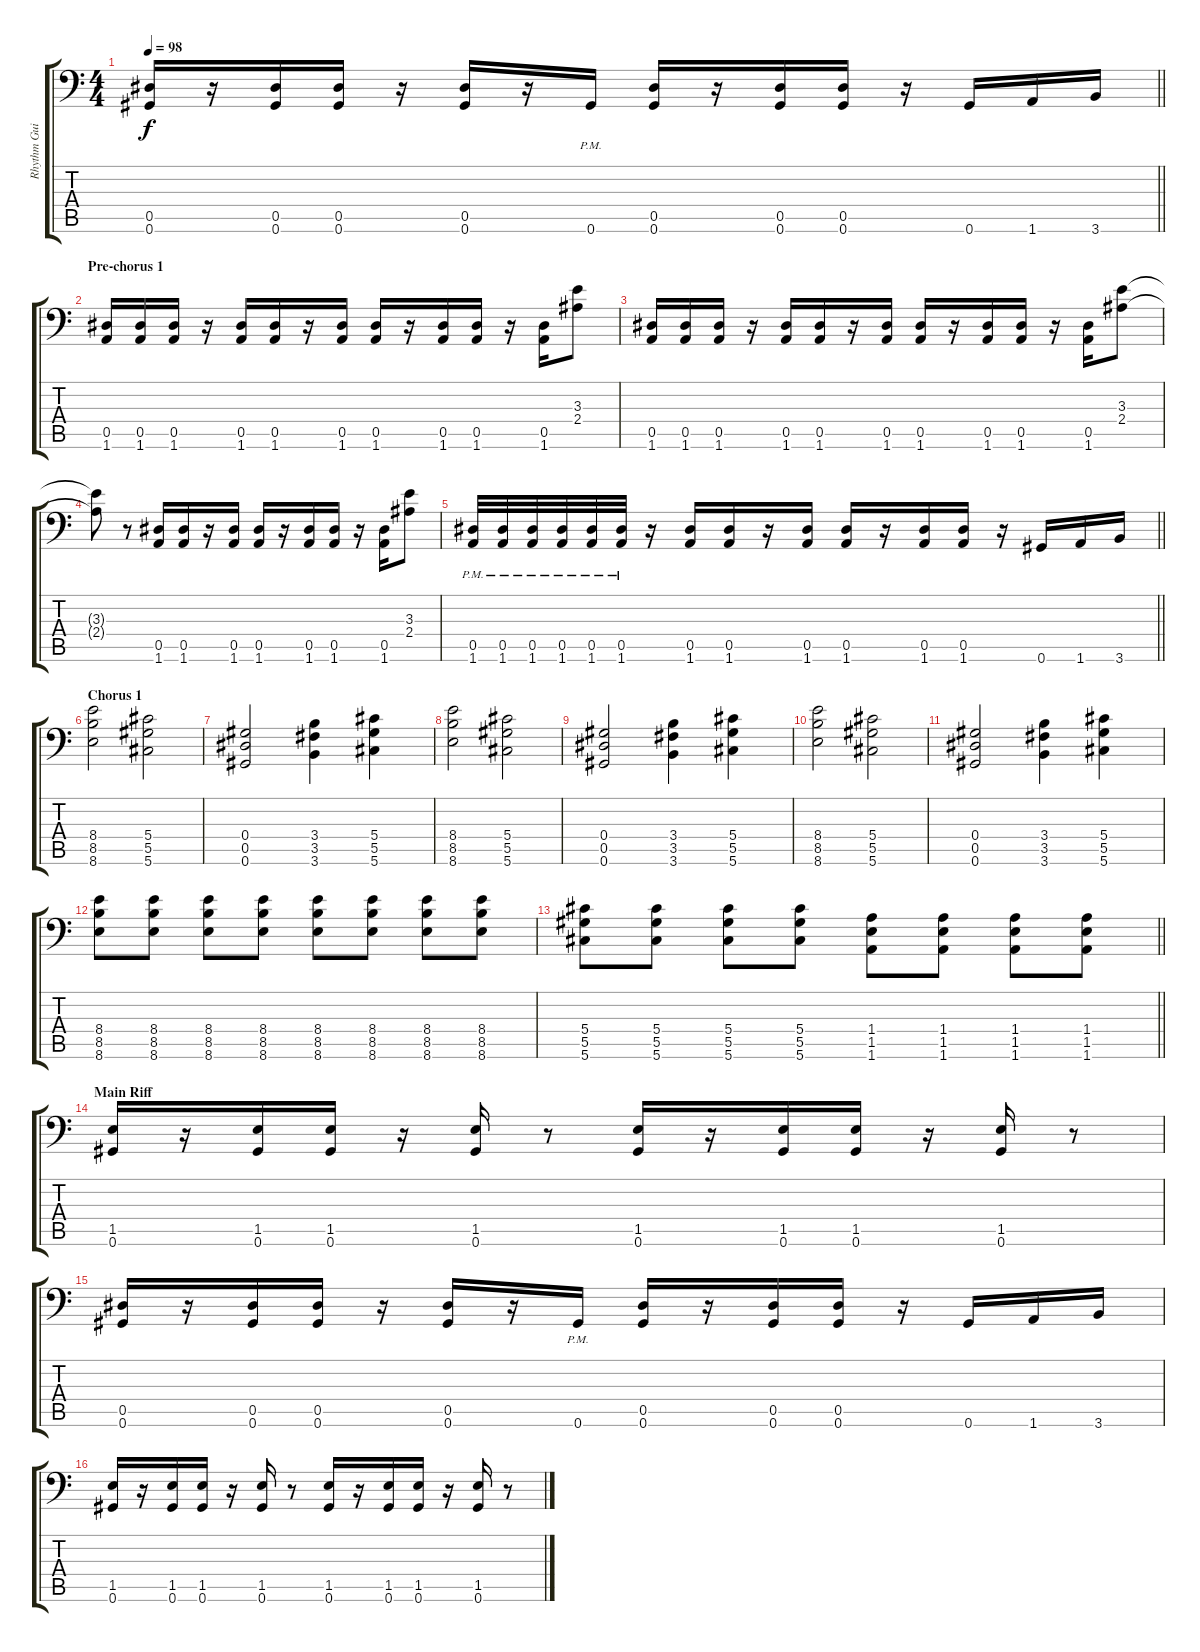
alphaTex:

\track ("Rhythm Guitar" "Rhythm Gui") {instrument distortionguitar}
\staff {score tabs}
\tuning (Bb3 F3 Db3 Ab2 Eb2 Ab1) {hide}
\ts (4 4)
\tempo 98
\clef f4
\barLineRight lightlight
\ks c
(0.5 0.6).16{dy f} r.16 (0.5 0.6).16 (0.5 0.6).16 r.16 (0.5 0.6).16 r.16 0.6{pm}.16 (0.5 0.6).16 r.16 (0.5 0.6).16 (0.5 0.6).16 r.16 0.6.16 1.6.16 3.6.16 |
\section ("" "Pre-chorus 1")
(0.5 1.6).16 (0.5 1.6).16 (0.5 1.6).16 r.16 (0.5 1.6).16 (0.5 1.6).16 r.16 (0.5 1.6).16 (0.5 1.6).16 r.16 (0.5 1.6).16 (0.5 1.6).16 r.16 (0.5 1.6).16 (3.3 2.4).8 |
(0.5 1.6).16 (0.5 1.6).16 (0.5 1.6).16 r.16 (0.5 1.6).16 (0.5 1.6).16 r.16 (0.5 1.6).16 (0.5 1.6).16 r.16 (0.5 1.6).16 (0.5 1.6).16 r.16 (0.5 1.6).16 (3.3 2.4).8 |
(3.3{t} 2.4{t}).8 r.8 (0.5 1.6).16 (0.5 1.6).16 r.16 (0.5 1.6).16 (0.5 1.6).16 r.16 (0.5 1.6).16 (0.5 1.6).16 r.16 (0.5 1.6).16 (3.3 2.4).8 |
\barLineRight lightlight
(0.5{pm} 1.6{pm}).32 (0.5{pm} 1.6{pm}).32 (0.5{pm} 1.6{pm}).32 (0.5{pm} 1.6{pm}).32 (0.5{pm} 1.6{pm}).32 (0.5{pm} 1.6{pm}).32 r.16 (0.5 1.6).16 (0.5 1.6).16 r.16 (0.5 1.6).16 (0.5 1.6).16 r.16 (0.5 1.6).16 (0.5 1.6).16 r.16 0.6.16 1.6.16 3.6.16 |
\section ("" "Chorus 1")
(8.4 8.5 8.6).2 (5.4 5.5 5.6).2 |
(0.4 0.5 0.6).2 (3.4 3.5 3.6).4 (5.4 5.5 5.6).4 |
(8.4 8.5 8.6).2 (5.4 5.5 5.6).2 |
(0.4 0.5 0.6).2 (3.4 3.5 3.6).4 (5.4 5.5 5.6).4 |
(8.4 8.5 8.6).2 (5.4 5.5 5.6).2 |
(0.4 0.5 0.6).2 (3.4 3.5 3.6).4 (5.4 5.5 5.6).4 |
(8.4 8.5 8.6).8 (8.4 8.5 8.6).8 (8.4 8.5 8.6).8 (8.4 8.5 8.6).8 (8.4 8.5 8.6).8 (8.4 8.5 8.6).8 (8.4 8.5 8.6).8 (8.4 8.5 8.6).8 |
\barLineRight lightlight
(5.4 5.5 5.6).8 (5.4 5.5 5.6).8 (5.4 5.5 5.6).8 (5.4 5.5 5.6).8 (1.4 1.5 1.6).8 (1.4 1.5 1.6).8 (1.4 1.5 1.6).8 (1.4 1.5 1.6).8 |
\section ("" "Main Riff")
(1.5 0.6).16 r.16 (1.5 0.6).16 (1.5 0.6).16 r.16 (1.5 0.6).16 r.8 (1.5 0.6).16 r.16 (1.5 0.6).16 (1.5 0.6).16 r.16 (1.5 0.6).16 r.8 |
(0.5 0.6).16 r.16 (0.5 0.6).16 (0.5 0.6).16 r.16 (0.5 0.6).16 r.16 0.6{pm}.16 (0.5 0.6).16 r.16 (0.5 0.6).16 (0.5 0.6).16 r.16 0.6.16 1.6.16 3.6.16 |
(1.5 0.6).16 r.16 (1.5 0.6).16 (1.5 0.6).16 r.16 (1.5 0.6).16 r.8 (1.5 0.6).16 r.16 (1.5 0.6).16 (1.5 0.6).16 r.16 (1.5 0.6).16 r.8
